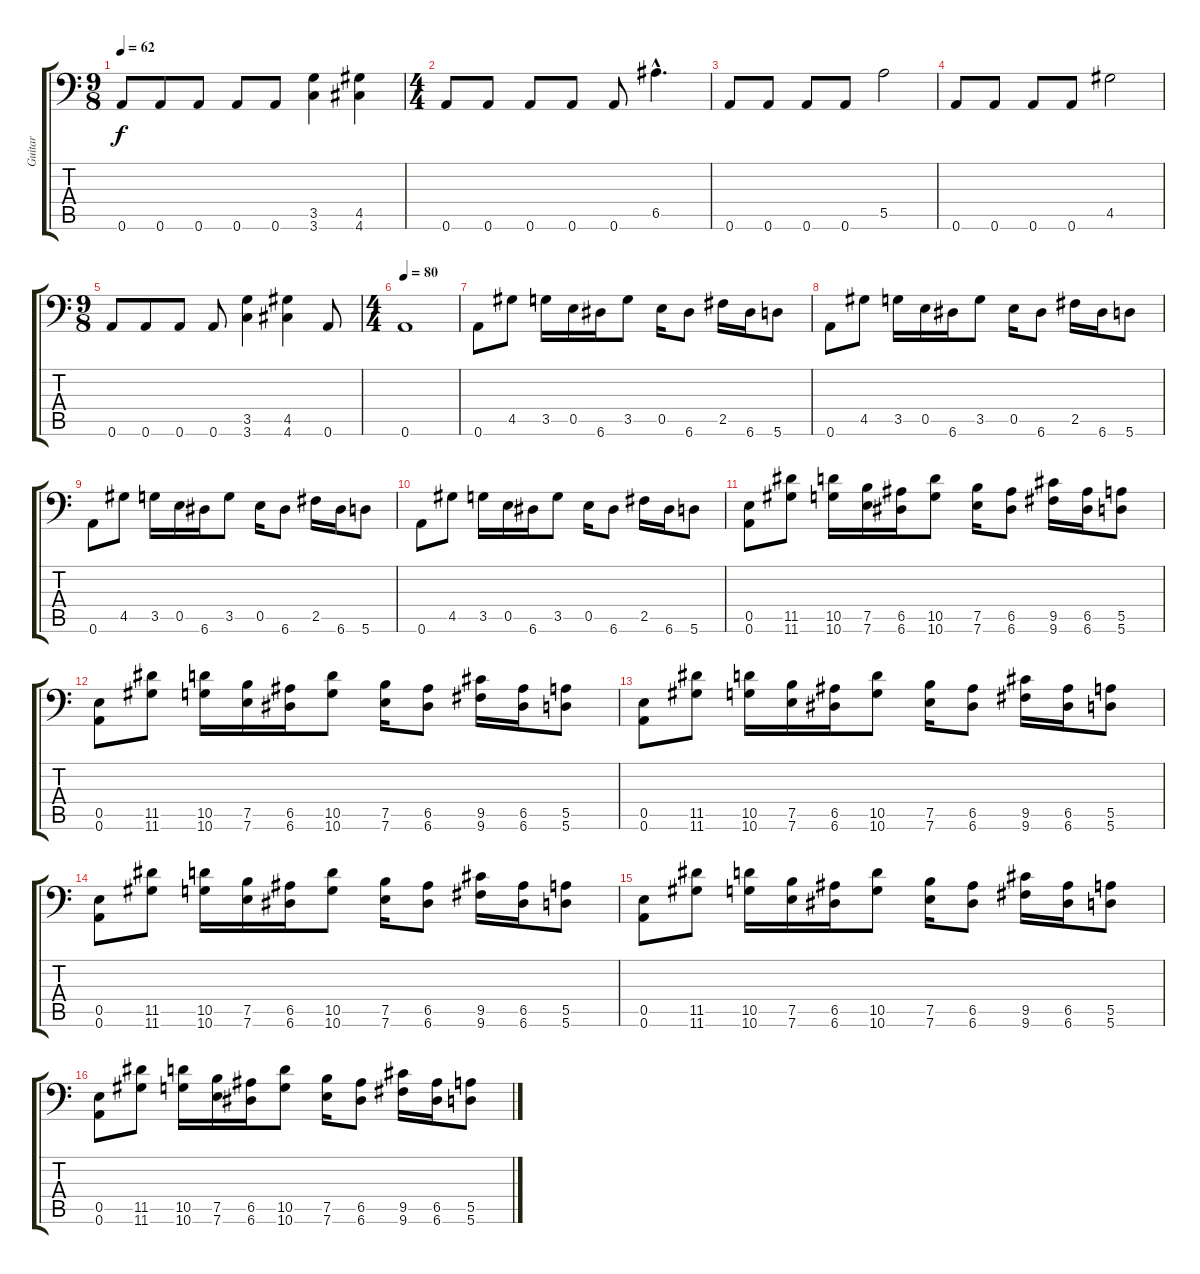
\track ("Guitar" "Guitar") {instrument distortionguitar}
\staff {score tabs}
\tuning (B3 Gb3 D3 A2 E2 A1) {hide}
\ts (9 8)
\tempo 62
\clef f4
\ks c
0.6.8{dy f} 0.6.8 0.6.8 0.6.8 0.6.8 (3.5 3.6).4 (4.5 4.6).4 |
\ts (4 4)
0.6.8 0.6.8 0.6.8 0.6.8 0.6.8 6.5{hac}.4{d} |
0.6.8 0.6.8 0.6.8 0.6.8 5.5.2 |
0.6.8 0.6.8 0.6.8 0.6.8 4.5.2 |
\ts (9 8)
0.6.8 0.6.8 0.6.8 0.6.8 (3.5 3.6).4 (4.5 4.6).4 0.6.8 |
\ts (4 4)
\tempo 80
0.6.1 |
0.6.8 4.5.8 3.5.16 0.5.16 6.6.16 3.5.8 0.5.16 6.6.8 2.5.16 6.6.16 5.6.8 |
0.6.8 4.5.8 3.5.16 0.5.16 6.6.16 3.5.8 0.5.16 6.6.8 2.5.16 6.6.16 5.6.8 |
0.6.8 4.5.8 3.5.16 0.5.16 6.6.16 3.5.8 0.5.16 6.6.8 2.5.16 6.6.16 5.6.8 |
0.6.8 4.5.8 3.5.16 0.5.16 6.6.16 3.5.8 0.5.16 6.6.8 2.5.16 6.6.16 5.6.8 |
(0.5 0.6).8 (11.5 11.6).8 (10.5 10.6).16 (7.5 7.6).16 (6.5 6.6).16 (10.5 10.6).8 (7.5 7.6).16 (6.5 6.6).8 (9.5 9.6).16 (6.5 6.6).16 (5.5 5.6).8 |
(0.5 0.6).8 (11.5 11.6).8 (10.5 10.6).16 (7.5 7.6).16 (6.5 6.6).16 (10.5 10.6).8 (7.5 7.6).16 (6.5 6.6).8 (9.5 9.6).16 (6.5 6.6).16 (5.5 5.6).8 |
(0.5 0.6).8 (11.5 11.6).8 (10.5 10.6).16 (7.5 7.6).16 (6.5 6.6).16 (10.5 10.6).8 (7.5 7.6).16 (6.5 6.6).8 (9.5 9.6).16 (6.5 6.6).16 (5.5 5.6).8 |
(0.5 0.6).8 (11.5 11.6).8 (10.5 10.6).16 (7.5 7.6).16 (6.5 6.6).16 (10.5 10.6).8 (7.5 7.6).16 (6.5 6.6).8 (9.5 9.6).16 (6.5 6.6).16 (5.5 5.6).8 |
(0.5 0.6).8 (11.5 11.6).8 (10.5 10.6).16 (7.5 7.6).16 (6.5 6.6).16 (10.5 10.6).8 (7.5 7.6).16 (6.5 6.6).8 (9.5 9.6).16 (6.5 6.6).16 (5.5 5.6).8 |
(0.5 0.6).8 (11.5 11.6).8 (10.5 10.6).16 (7.5 7.6).16 (6.5 6.6).16 (10.5 10.6).8 (7.5 7.6).16 (6.5 6.6).8 (9.5 9.6).16 (6.5 6.6).16 (5.5 5.6).8
